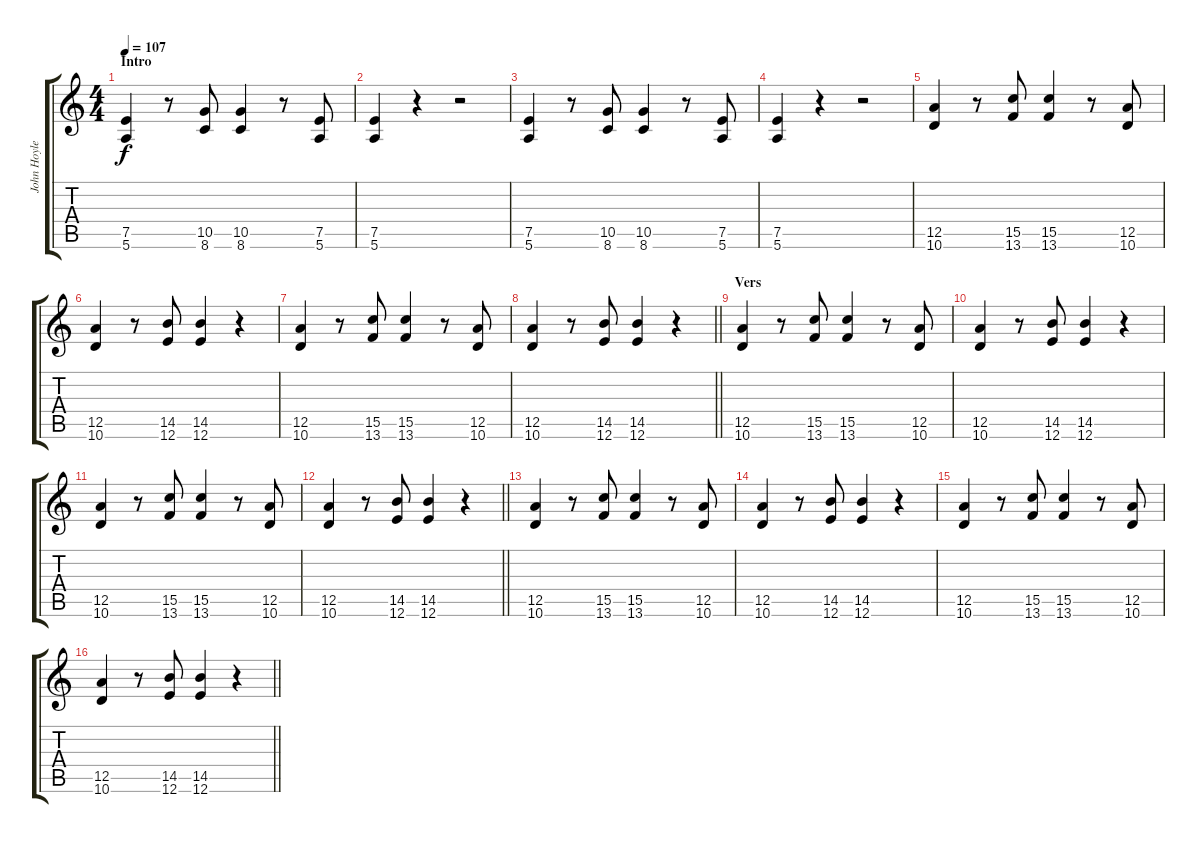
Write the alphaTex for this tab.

\track ("John Hoyles" "John Hoyle") {instrument overdrivenguitar}
\staff {score tabs}
\tuning (E4 B3 G3 D3 A2 E2) {hide}
\ts (4 4)
\section ("" "Intro")
\tempo 107
\clef g2
\ks aminor
(7.5 5.6).4{dy f instrument overdrivenguitar} r.8 (10.5 8.6).8 (10.5 8.6).4 r.8 (7.5 5.6).8 |
(7.5 5.6).4 r.4 r.2 |
(7.5 5.6).4 r.8 (10.5 8.6).8 (10.5 8.6).4 r.8 (7.5 5.6).8 |
(7.5 5.6).4 r.4 r.2 |
(12.5 10.6).4 r.8 (15.5 13.6).8 (15.5 13.6).4 r.8 (12.5 10.6).8 |
(12.5 10.6).4 r.8 (14.5 12.6).8 (14.5 12.6).4 r.4 |
(12.5 10.6).4 r.8 (15.5 13.6).8 (15.5 13.6).4 r.8 (12.5 10.6).8 |
\barLineRight lightlight
(12.5 10.6).4 r.8 (14.5 12.6).8 (14.5 12.6).4 r.4 |
\section ("" "Vers")
(12.5 10.6).4 r.8 (15.5 13.6).8 (15.5 13.6).4 r.8 (12.5 10.6).8 |
(12.5 10.6).4 r.8 (14.5 12.6).8 (14.5 12.6).4 r.4 |
(12.5 10.6).4 r.8 (15.5 13.6).8 (15.5 13.6).4 r.8 (12.5 10.6).8 |
\barLineRight lightlight
(12.5 10.6).4 r.8 (14.5 12.6).8 (14.5 12.6).4 r.4 |
(12.5 10.6).4 r.8 (15.5 13.6).8 (15.5 13.6).4 r.8 (12.5 10.6).8 |
(12.5 10.6).4 r.8 (14.5 12.6).8 (14.5 12.6).4 r.4 |
(12.5 10.6).4 r.8 (15.5 13.6).8 (15.5 13.6).4 r.8 (12.5 10.6).8 |
\barLineRight lightlight
(12.5 10.6).4 r.8 (14.5 12.6).8 (14.5 12.6).4 r.4
